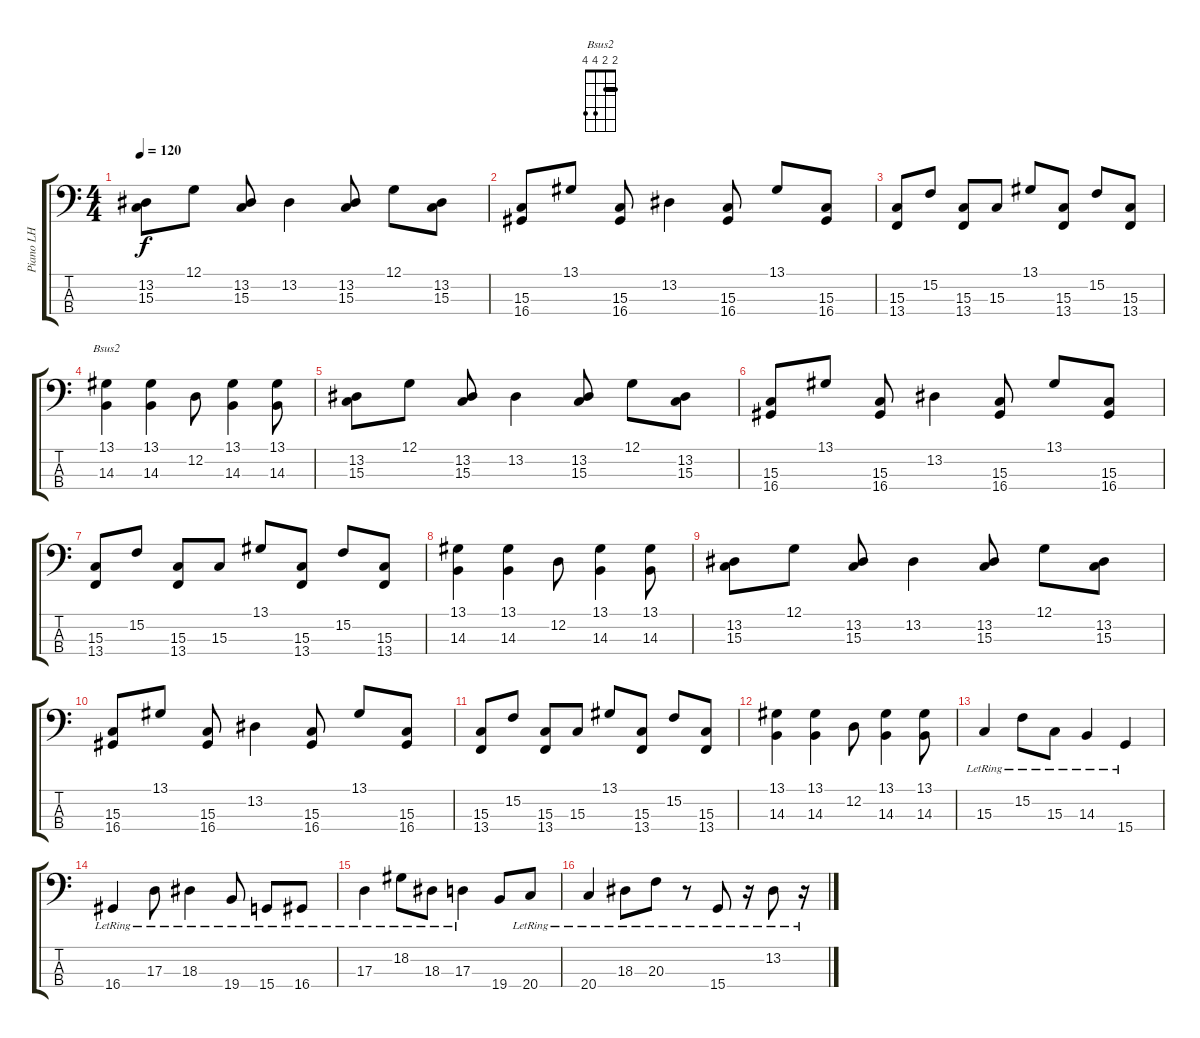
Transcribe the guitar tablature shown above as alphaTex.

\track ("Piano LH" "Piano LH") {instrument acousticgrandpiano}
\staff {score tabs}
\tuning (G2 D2 A1 E1) {hide}
\chord ("Bsus2" 2 2 4 4) {barre 2}
\ts (4 4)
\tempo 120
\clef f4
\ks c
(13.2 15.3).8{dy f} 12.1.8 (13.2 15.3).8 13.2.4 (13.2 15.3).8 12.1.8 (13.2 15.3).8 |
(15.3 16.4).8 13.1.8 (15.3 16.4).8 13.2.4 (15.3 16.4).8 13.1.8 (15.3 16.4).8 |
(15.3 13.4).8 15.2.8 (15.3 13.4).8 15.3.8 13.1.8 (15.3 13.4).8 15.2.8 (15.3 13.4).8 |
(13.1 14.3).4{ch "Bsus2"} (13.1 14.3).4 12.2.8 (13.1 14.3).4 (13.1 14.3).8 |
(13.2 15.3).8 12.1.8 (13.2 15.3).8 13.2.4 (13.2 15.3).8 12.1.8 (13.2 15.3).8 |
(15.3 16.4).8 13.1.8 (15.3 16.4).8 13.2.4 (15.3 16.4).8 13.1.8 (15.3 16.4).8 |
(15.3 13.4).8 15.2.8 (15.3 13.4).8 15.3.8 13.1.8 (15.3 13.4).8 15.2.8 (15.3 13.4).8 |
(13.1 14.3).4 (13.1 14.3).4 12.2.8 (13.1 14.3).4 (13.1 14.3).8 |
(13.2 15.3).8 12.1.8 (13.2 15.3).8 13.2.4 (13.2 15.3).8 12.1.8 (13.2 15.3).8 |
(15.3 16.4).8 13.1.8 (15.3 16.4).8 13.2.4 (15.3 16.4).8 13.1.8 (15.3 16.4).8 |
(15.3 13.4).8 15.2.8 (15.3 13.4).8 15.3.8 13.1.8 (15.3 13.4).8 15.2.8 (15.3 13.4).8 |
(13.1 14.3).4 (13.1 14.3).4 12.2.8 (13.1 14.3).4 (13.1 14.3).8 |
15.3{lr}.4 15.2{lr}.8 15.3{lr}.8 14.3{lr}.4 15.4{lr}.4 |
16.4{lr}.4 17.3{lr}.8 18.3{lr}.4 19.4{lr}.8 15.4{lr}.8 16.4{lr}.8 |
17.3{lr}.4 18.2{lr}.8 18.3{lr}.8 17.3{lr}.4 19.4.8 20.4{lr}.8 |
20.4{lr}.4 18.3{lr}.8 20.3{lr}.8 r.8 15.4{lr}.8 r.16 13.2{lr}.8 r.16
